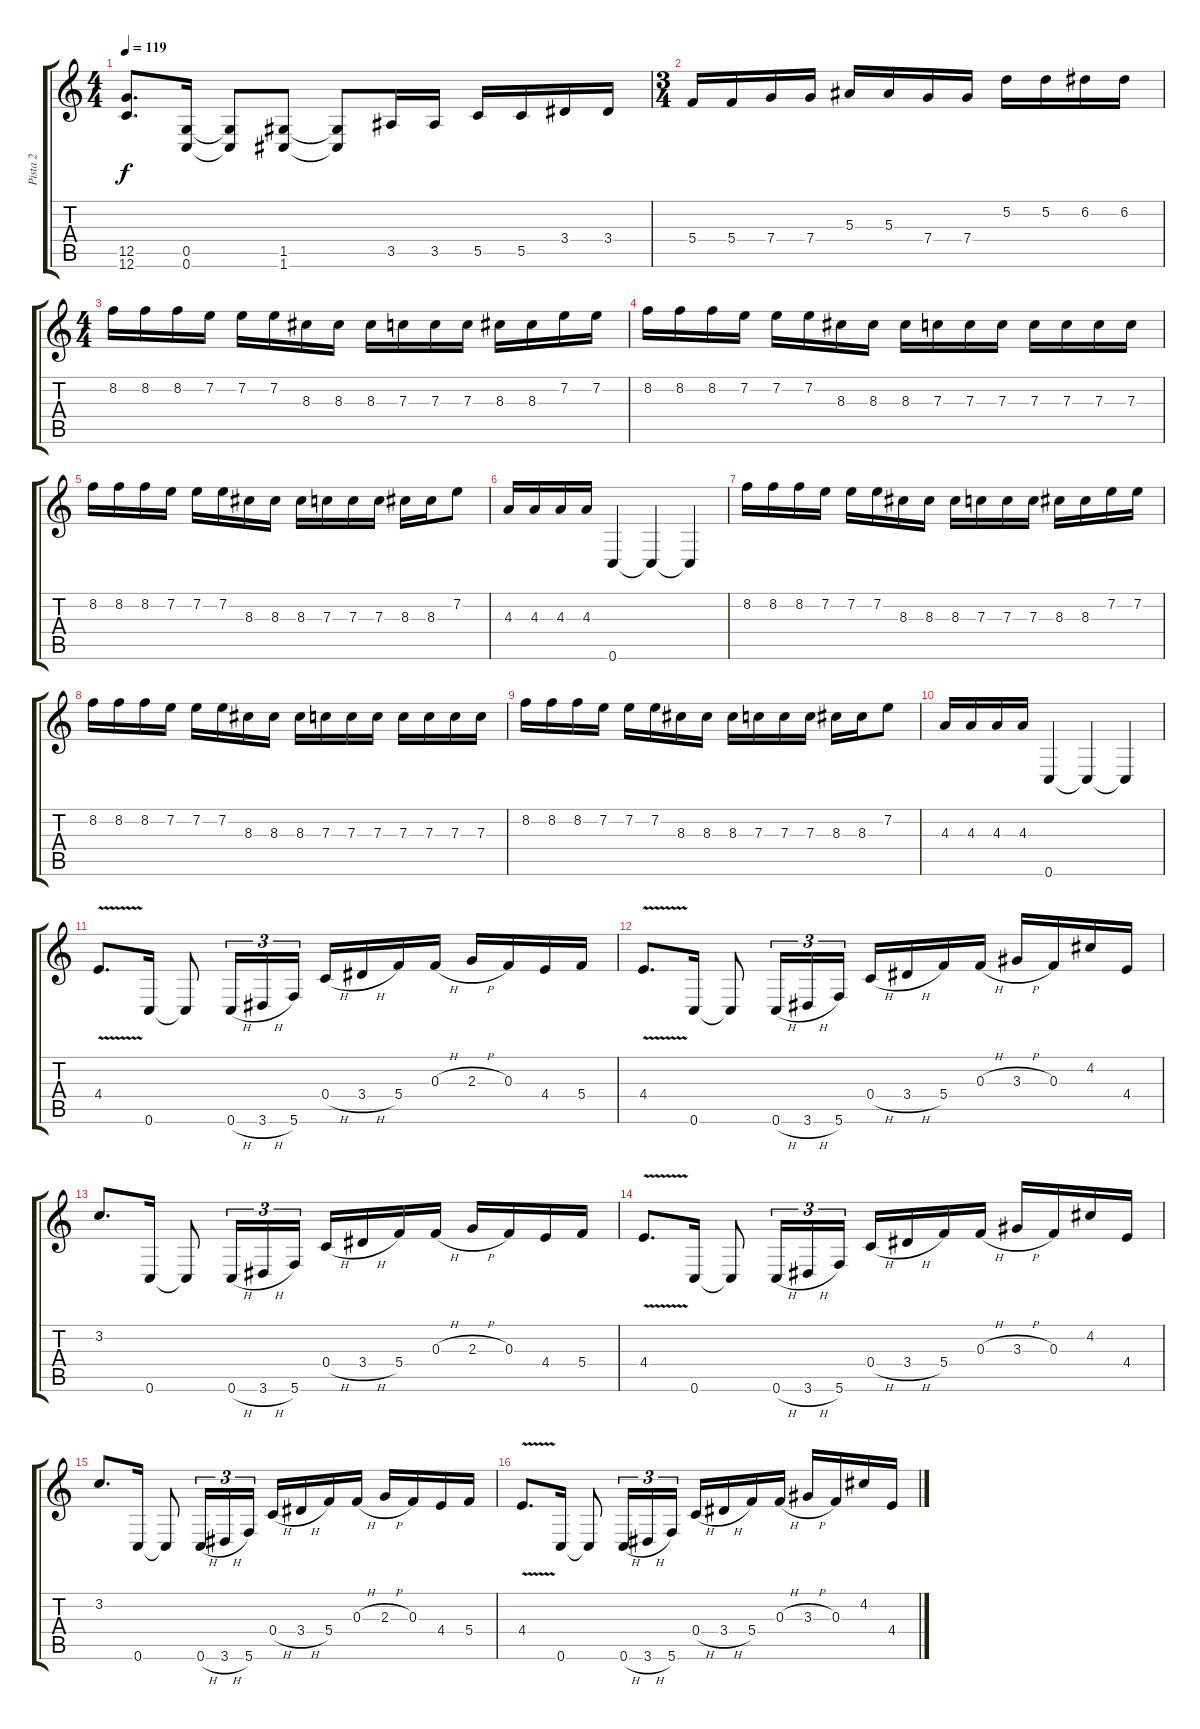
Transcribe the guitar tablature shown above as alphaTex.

\track ("Pista 2" "Pista 2") {instrument overdrivenguitar}
\staff {score tabs}
\tuning (D4 A3 F3 C3 G2 C2) {hide}
\ts (4 4)
\tempo 119
\clef g2
\ks c
(12.5 12.6).8{d dy f} (0.5 0.6).16 (0.5{t} 0.6{t}).8 (1.5 1.6).8 (1.5{t} 1.6{t}).8 3.5.16 3.5.16 5.5.16 5.5.16 3.4.16 3.4.16 |
\ts (3 4)
5.4.16 5.4.16 7.4.16 7.4.16 5.3.16 5.3.16 7.4.16 7.4.16 5.2.16 5.2.16 6.2.16 6.2.16 |
\ts (4 4)
8.2.16 8.2.16 8.2.16 7.2.16 7.2.16 7.2.16 8.3.16 8.3.16 8.3.16 7.3.16 7.3.16 7.3.16 8.3.16 8.3.16 7.2.16 7.2.16 |
8.2.16 8.2.16 8.2.16 7.2.16 7.2.16 7.2.16 8.3.16 8.3.16 8.3.16 7.3.16 7.3.16 7.3.16 7.3.16 7.3.16 7.3.16 7.3.16 |
8.2.16 8.2.16 8.2.16 7.2.16 7.2.16 7.2.16 8.3.16 8.3.16 8.3.16 7.3.16 7.3.16 7.3.16 8.3.16 8.3.16 7.2.8 |
4.3.16 4.3.16 4.3.16 4.3.16 0.6.4 0.6{t}.4 0.6{t}.4 |
8.2.16 8.2.16 8.2.16 7.2.16 7.2.16 7.2.16 8.3.16 8.3.16 8.3.16 7.3.16 7.3.16 7.3.16 8.3.16 8.3.16 7.2.16 7.2.16 |
8.2.16 8.2.16 8.2.16 7.2.16 7.2.16 7.2.16 8.3.16 8.3.16 8.3.16 7.3.16 7.3.16 7.3.16 7.3.16 7.3.16 7.3.16 7.3.16 |
8.2.16 8.2.16 8.2.16 7.2.16 7.2.16 7.2.16 8.3.16 8.3.16 8.3.16 7.3.16 7.3.16 7.3.16 8.3.16 8.3.16 7.2.8 |
4.3.16 4.3.16 4.3.16 4.3.16 0.6.4 0.6{t}.4 0.6{t}.4 |
4.4{v}.8{d} 0.6.16 0.6{t}.8 0.6{h}.16{tu (3 2)} 3.6{h}.16{tu (3 2)} 5.6.16{tu (3 2)} 0.4{h}.16 3.4{h}.16 5.4.16 0.3{h}.16 2.3{h}.16 0.3.16 4.4.16 5.4.16 |
4.4{v}.8{d} 0.6.16 0.6{t}.8 0.6{h}.16{tu (3 2)} 3.6{h}.16{tu (3 2)} 5.6.16{tu (3 2)} 0.4{h}.16 3.4{h}.16 5.4.16 0.3{h}.16 3.3{h}.16 0.3.16 4.2.16 4.4.16 |
3.2.8{d} 0.6.16 0.6{t}.8 0.6{h}.16{tu (3 2)} 3.6{h}.16{tu (3 2)} 5.6.16{tu (3 2)} 0.4{h}.16 3.4{h}.16 5.4.16 0.3{h}.16 2.3{h}.16 0.3.16 4.4.16 5.4.16 |
4.4{v}.8{d} 0.6.16 0.6{t}.8 0.6{h}.16{tu (3 2)} 3.6{h}.16{tu (3 2)} 5.6.16{tu (3 2)} 0.4{h}.16 3.4{h}.16 5.4.16 0.3{h}.16 3.3{h}.16 0.3.16 4.2.16 4.4.16 |
3.2.8{d} 0.6.16 0.6{t}.8 0.6{h}.16{tu (3 2)} 3.6{h}.16{tu (3 2)} 5.6.16{tu (3 2)} 0.4{h}.16 3.4{h}.16 5.4.16 0.3{h}.16 2.3{h}.16 0.3.16 4.4.16 5.4.16 |
4.4{v}.8{d} 0.6.16 0.6{t}.8 0.6{h}.16{tu (3 2)} 3.6{h}.16{tu (3 2)} 5.6.16{tu (3 2)} 0.4{h}.16 3.4{h}.16 5.4.16 0.3{h}.16 3.3{h}.16 0.3.16 4.2.16 4.4.16
